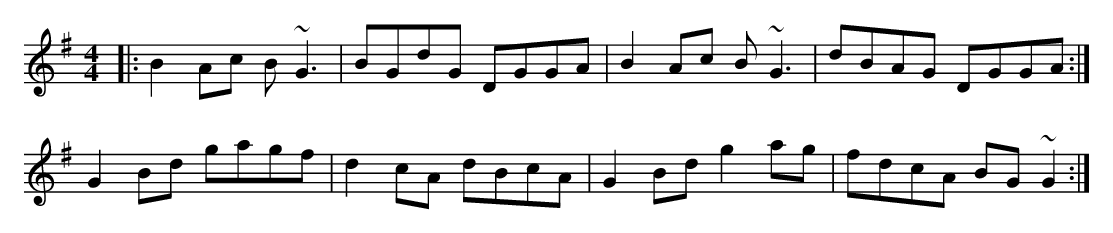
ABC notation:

X:1
M:4/4
K:G
|:B2Ac B~G3|BGdG DGGA|B2Ac B~G3|dBAG DGGA:|
G2Bd gagf|d2cA dBcA|G2Bd g2ag|fdcA BG~G2:|
